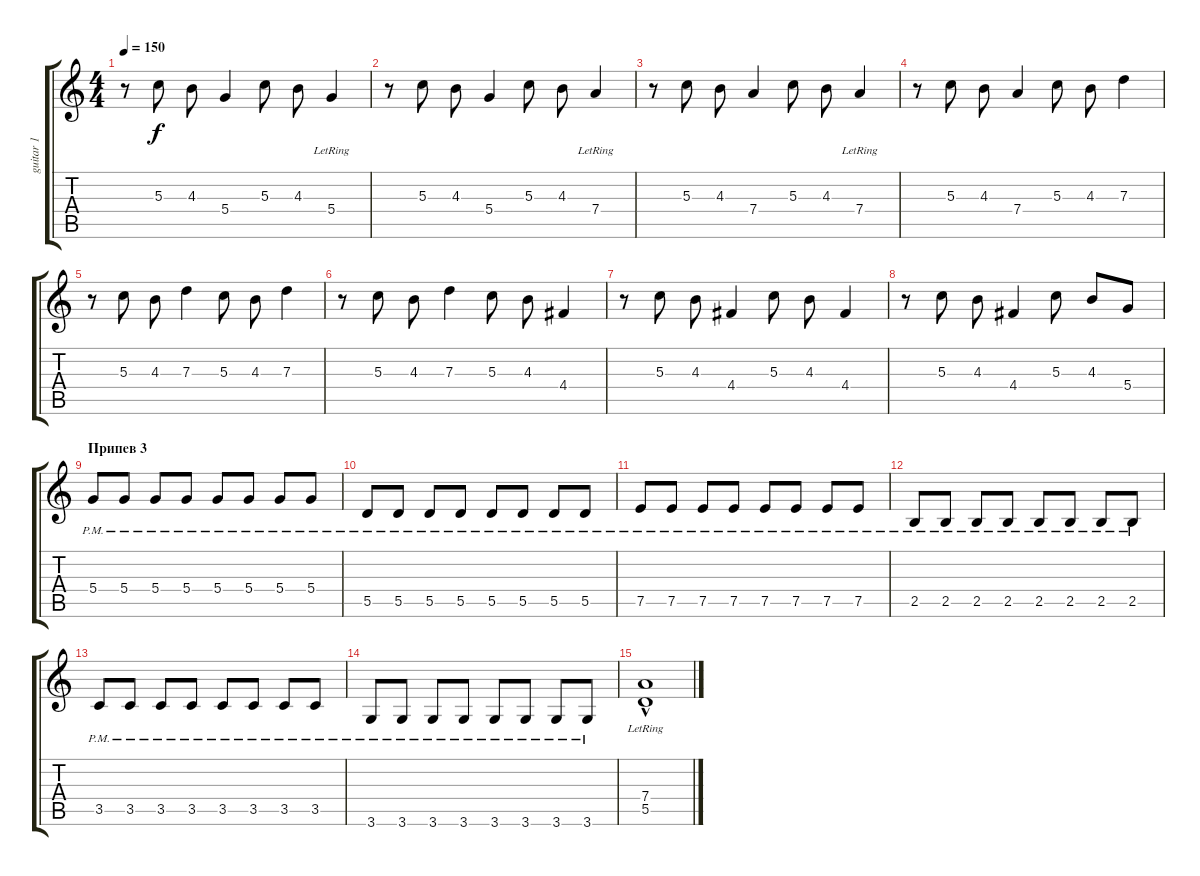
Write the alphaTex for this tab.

\track ("guitar 1" "guitar 1") {instrument overdrivenguitar}
\staff {score tabs}
\tuning (E4 B3 G3 D3 A2 E2) {hide}
\ts (4 4)
\tempo 150
\clef g2
\ks c
r.8{dy f} 5.3.8 4.3.8 5.4.4 5.3.8 4.3.8 5.4{lr}.4 |
r.8 5.3.8 4.3.8 5.4.4 5.3.8 4.3.8 7.4{lr}.4 |
r.8 5.3.8 4.3.8 7.4.4 5.3.8 4.3.8 7.4{lr}.4 |
r.8 5.3.8 4.3.8 7.4.4 5.3.8 4.3.8 7.3.4 |
r.8 5.3.8 4.3.8 7.3.4 5.3.8 4.3.8 7.3.4 |
r.8 5.3.8 4.3.8 7.3.4 5.3.8 4.3.8 4.4.4 |
r.8 5.3.8 4.3.8 4.4.4 5.3.8 4.3.8 4.4.4 |
r.8 5.3.8 4.3.8 4.4.4 5.3.8 4.3.8 5.4.8 |
\section ("" "Припев 3")
5.4{pm}.8 5.4{pm}.8 5.4{pm}.8 5.4{pm}.8 5.4{pm}.8 5.4{pm}.8 5.4{pm}.8 5.4{pm}.8 |
5.5{pm}.8 5.5{pm}.8 5.5{pm}.8 5.5{pm}.8 5.5{pm}.8 5.5{pm}.8 5.5{pm}.8 5.5{pm}.8 |
7.5{pm}.8 7.5{pm}.8 7.5{pm}.8 7.5{pm}.8 7.5{pm}.8 7.5{pm}.8 7.5{pm}.8 7.5{pm}.8 |
2.5{pm}.8 2.5{pm}.8 2.5{pm}.8 2.5{pm}.8 2.5{pm}.8 2.5{pm}.8 2.5{pm}.8 2.5{pm}.8 |
3.5{pm}.8 3.5{pm}.8 3.5{pm}.8 3.5{pm}.8 3.5{pm}.8 3.5{pm}.8 3.5{pm}.8 3.5{pm}.8 |
3.6{pm}.8 3.6{pm}.8 3.6{pm}.8 3.6{pm}.8 3.6{pm}.8 3.6{pm}.8 3.6{pm}.8 3.6{pm}.8 |
(7.4{hac lr} 5.5{hac lr}).1
